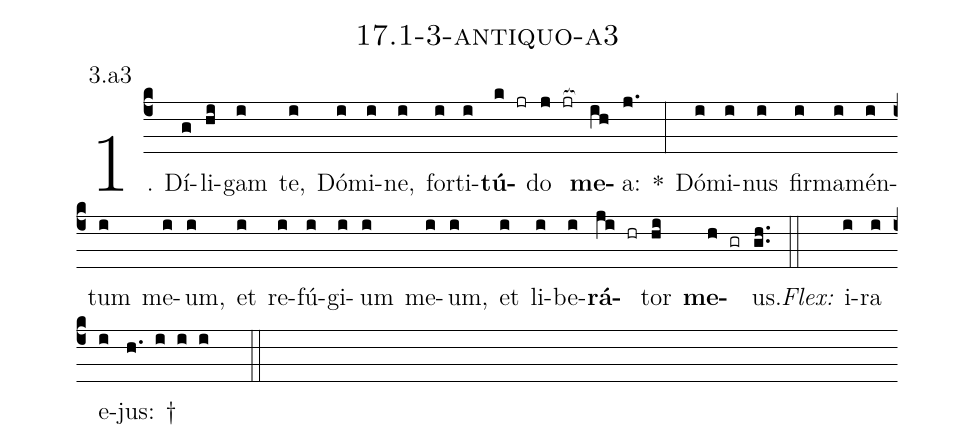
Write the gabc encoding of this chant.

name: 17.1-3-antiquo-a3;
annotation: 3.a3;
%%
(c4)1. Dí(g)li(hi)gam(i) te,(i) Dó(i)mi(i)ne,(i) for(i)ti(i)<b>tú</b>(k jr)do(j jr[ocb:1{]) <b>me</b>(ih[ocb:0}])a:(j.) *(:) Dó(i)mi(i)nus(i) fir(i)ma(i)mén(i)tum(i) me(i)um,(i) et(i) re(i)fú(i)gi(i)um(i) me(i)um,(i) et(i) li(i)be(i)<b>rá</b>(ji hr)tor(hi) <b>me</b>(h gr)us.(gh..) (::)
<i>Flex:</i>()  i(i)ra(i) e(i)jus: †(h. i i i  ::)
